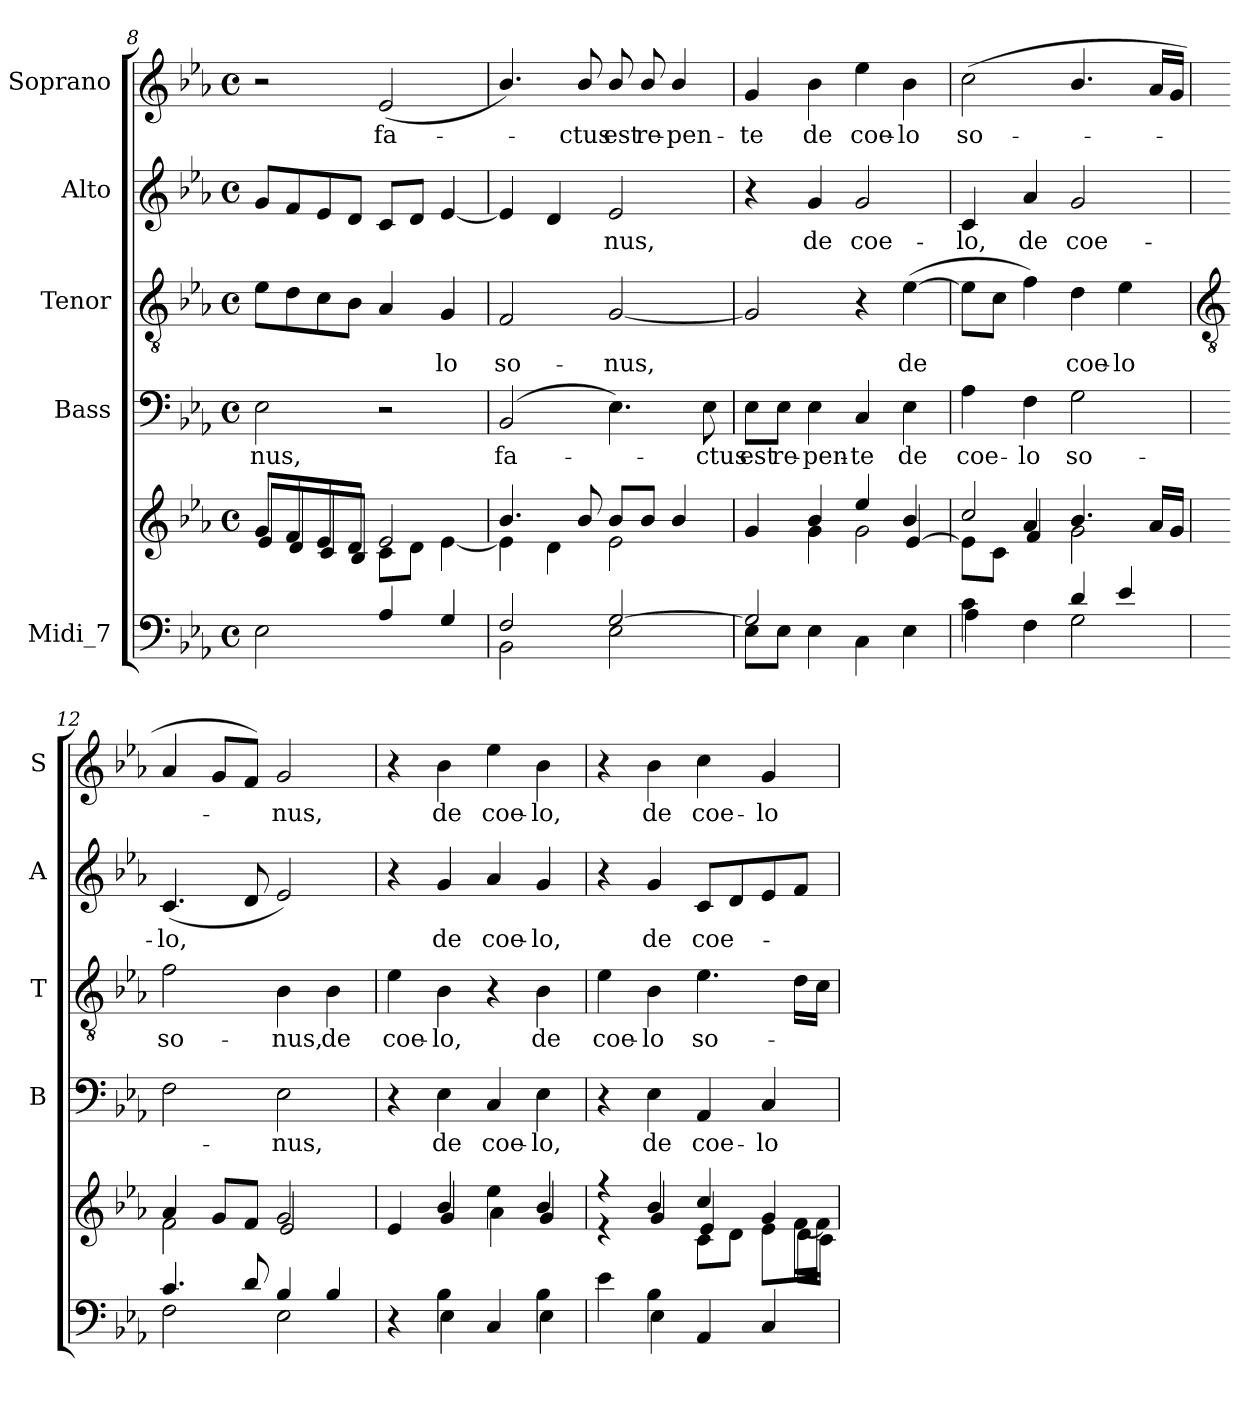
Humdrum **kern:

**kern	**kern	**kern	**text	**kern	**text	**kern	**text	**kern	**text
*part5	*part5	*part4	*part4	*part3	*part3	*part2	*part2	*part1	*part1
*staff6	*staff5	*staff4	*staff4	*staff3	*staff3	*staff2	*staff2	*staff1	*staff1
*I"Midi_7	*	*I"Bass	*	*I"Tenor	*	*I"Alto	*	*I"Soprano	*
*	*	*I'B	*	*I'T	*	*I'A	*	*I'S	*
*clefF4	*clefG2	*clefF4	*	*clefGv2	*	*clefG2	*	*clefG2	*
*k[b-e-a-]	*k[b-e-a-]	*k[b-e-a-]	*	*k[b-e-a-]	*	*k[b-e-a-]	*	*k[b-e-a-]	*
*E-:	*E-:	*E-:	*	*E-:	*	*E-:	*	*E-:	*
*M4/4	*M4/4	*M4/4	*	*M4/4	*	*M4/4	*	*M4/4	*
*met(c)	*met(c)	*met(c)	*	*met(c)	*	*met(c)	*	*met(c)	*
=8	=8	=8	=8	=8	=8	=8	=8	=8	=8
*^	*^	*	*	*	*	*	*	*	*
*	*	*	*^	*	*	*	*	*	*	*	*
!	!	!	!	!	!	!LO:LY:b	!	!	!	!	!	!
2ryy	2E-\	2ryy	8g/L	8e-/L	2E-	nus,	8e-L	.	8gL	.	2r	.
.	.	.	8f/	8d/	.	.	8d	.	8f	.	.	.
.	.	.	8e-/	8c/	.	.	8c	.	8e-	.	.	.
.	.	.	8d/J	8B-/J	.	.	8B-J	.	8dJ	.	.	.
!	!	!	!	!	!	!	!	!	!	!	!	!LO:LY:b
4A-/	2ryy	2e-/	8c\L	2ryy	2r	.	4A-	.	8cL	.	(<2e-	fa-
.	.	.	8d\J	.	.	.	.	.	8dJ	.	.	.
!	!	!	!	!	!	!	!	!LO:LY:b	!	!	!	!
4G/	.	.	[4e-\	.	.	.	4G	lo	[4e-	.	.	.
*	*	*	*v	*v	*	*	*	*	*	*	*	*
=9	=9	=9	=9	=9	=9	=9	=9	=9	=9	=9	=9
!	!	!	!	!	!LO:LY:b	!	!LO:LY:b	!	!	!	!
2F/	2BB-\	4.b-/	4e-\]	(<2BB-	fa-	2F	so-	4e-]	.	4.b-/)	.
.	.	.	4d\	.	.	.	.	4d	.	.	.
!	!	!	!	!	!	!	!	!	!	!	!LO:LY:b
.	.	8b-/	.	.	.	.	.	.	.	8b-/	ctus
!	!	!	!	!	!	!	!LO:LY:b	!	!LO:LY:b	!	!LO:LY:b
[2G/	2E-\	8b-/L	2e-\	4.E-)	.	[2G	-nus,	2e-	nus,	8b-/	est
!	!	!	!	!	!	!	!	!	!	!	!LO:LY:b
.	.	8b-/J	.	.	.	.	.	.	.	8b-/	re-
!	!	!	!	!	!	!	!	!	!	!	!LO:LY:b
.	.	4b-/	.	.	.	.	.	.	.	4b-/	-pen-
!	!	!	!	!	!LO:LY:b	!	!	!	!	!	!
.	.	.	.	8E-	ctus	.	.	.	.	.	.
=10	=10	=10	=10	=10	=10	=10	=10	=10	=10	=10	=10
*	*	*	*^	*	*	*	*	*	*	*	*
!	!	!	!	!	!	!LO:LY:b	!	!	!	!	!	!LO:LY:b
2G/]	8E-\L	4g/	4ryy	2.ryy	8E-\L	est	2G]	.	4r	.	4g	-te
!	!	!	!	!	!	!LO:LY:b	!	!	!	!	!	!
.	8E-\J	.	.	.	8E-\J	re-	.	.	.	.	.	.
!	!	!	!	!	!	!LO:LY:b	!	!	!	!LO:LY:b	!	!LO:LY:b
.	4E-\	4b-/	4g\	.	4E-	-pen-	.	.	4g	de	4b-	de
!	!	!	!	!	!	!LO:LY:b	!	!	!	!LO:LY:b	!	!LO:LY:b
4ryy	4C\	4ee-/	2g\	.	4C	-te	4r	.	2g	coe-	4ee-	coe-
!	!	!	!	!	!	!LO:LY:b	!	!LO:LY:b	!	!	!	!LO:LY:b
4ryy	4E-\	4b-/	.	[4e-/	4E-	de	(>[4e-	de	.	.	4b-	-lo
=11	=11	=11	=11	=11	=11	=11	=11	=11	=11	=11	=11	=11
*	*^	*	*	*	*	*	*	*	*	*	*	*
!	!	!	!	!	!	!	!LO:LY:b	!	!	!	!LO:LY:b	!	!LO:LY:b
4c\	2ryy	4A-\	2cc/	4ryy	8e-\L]	4A-	coe-	8e-L]	.	4c	-lo,	(<2cc	so-
.	.	.	.	.	8c\J	.	.	8cJ	.	.	.	.	.
!	!	!	!	!	!	!	!LO:LY:b	!	!	!	!LO:LY:b	!	!
2.ryy	.	4F\	.	4a-/	4f/	4F	-lo	4f)	.	4a-	de	.	.
!	!	!	!	!	!	!	!LO:LY:b	!	!LO:LY:b	!	!LO:LY:b	!	!
.	4d/	2G\	4.b-/	2g\	2ryy	2G	so-	4d	coe-	2g	coe-	4.b-/	.
!	!	!	!	!	!	!	!	!	!LO:LY:b	!	!	!	!
.	4e-/	.	.	.	.	.	.	4e-	-lo	.	.	.	.
.	.	.	16a-/LL	.	.	.	.	.	.	.	.	16a-LL	.
.	.	.	16g/JJ	.	.	.	.	.	.	.	.	16gJJ	.
!!LO:LB:g=z
=12	=12	=12	=12	=12	=12	=12	=12	=12	=12	=12	=12	=12	=12
*	*	*	*	*	*	*	*	*clefGv2	*	*	*	*	*
!	!	!	!	!	!	!	!	!	!LO:LY:b	!	!LO:LY:b	!	!
4.c/	2ryy	2F\	4a-/	2ryy	2f\	2F	.	2f	so-	(<4.c	-lo,	4a-	.
.	.	.	8g/L	.	.	.	.	.	.	.	.	8gL	.
8d/	.	.	8f/J	.	.	.	.	.	.	8d	.	8fJ)	.
!	!	!	!	!	!	!	!LO:LY:b	!	!LO:LY:b	!	!	!	!LO:LY:b
2ryy	4B-/	2E-\	2g/	2e-/	2ryy	2E-	nus,	4B-	-nus,	2e-)	.	2g	nus,
!	!	!	!	!	!	!	!	!	!LO:LY:b	!	!	!	!
.	4B-/	.	.	.	.	.	.	4B-	de	.	.	.	.
*	*v	*v	*	*	*	*	*	*	*	*	*	*	*
=13	=13	=13	=13	=13	=13	=13	=13	=13	=13	=13	=13	=13
!	!	!	!	!	!	!	!	!LO:LY:b	!	!	!	!
4ryy	4r	4ryy	4ryy	4e-/	4r	.	4e-	coe-	4r	.	4r	.
!	!	!	!	!	!	!LO:LY:b	!	!LO:LY:b	!	!LO:LY:b	!	!LO:LY:b
4B-\	4E-\	4b-/	4g/	2.ryy	4E-	de	4B-	-lo,	4g	de	4b-	de
!	!	!	!	!	!	!LO:LY:b	!	!	!	!LO:LY:b	!	!LO:LY:b
4ryy	4C/	4ee-\	4a-\	.	4C	coe-	4r	.	4a-	coe-	4ee-	coe-
!	!	!	!	!	!	!LO:LY:b	!	!LO:LY:b	!	!LO:LY:b	!	!LO:LY:b
4B-\	4E-\	4b-/	4g/	.	4E-	-lo,	4B-	de	4g	-lo,	4b-	-lo,
=14	=14	=14	=14	=14	=14	=14	=14	=14	=14	=14	=14	=14
!	!	!	!	!	!	!	!	!LO:LY:b	!	!	!	!
4e-\	4ryy	4r	4r	2ryy	4r	.	4e-	coe-	4r	.	4r	.
!	!	!	!	!	!	!LO:LY:b	!	!LO:LY:b	!	!LO:LY:b	!	!LO:LY:b
4B-\	4E-\	4b-/	4g/	.	4E-	de	4B-	-lo	4g	de	4b-	de
!	!	!	!	!	!	!LO:LY:b	!	!LO:LY:b	!	!LO:LY:b	!	!LO:LY:b
4ryy	4AA-/	4cc/	8c\L	4e-/	4AA-	coe-	4.e-	so-	8cL	coe-	4cc	coe-
.	.	.	8d\J	.	.	.	.	.	8d	.	.	.
!	!	!	!	!	!	!LO:LY:b	!	!	!	!	!	!LO:LY:b
8ryy	4C/	4g/	8e-L	8ryy	4C	-lo	.	.	8e-	.	4g	-lo
8ryy	.	.	[16fL	16d\LL	.	.	16dLL	.	8fJ	.	.	.
.	.	.	16fJJ]	16c\JJ	.	.	16cJJ	.	.	.	.	.
*v	*v	*	*	*	*	*	*	*	*	*	*	*
*	*v	*v	*v	*	*	*	*	*	*	*	*
=	=	=	=	=	=	=	=	=	=
*-	*-	*-	*-	*-	*-	*-	*-	*-	*-
